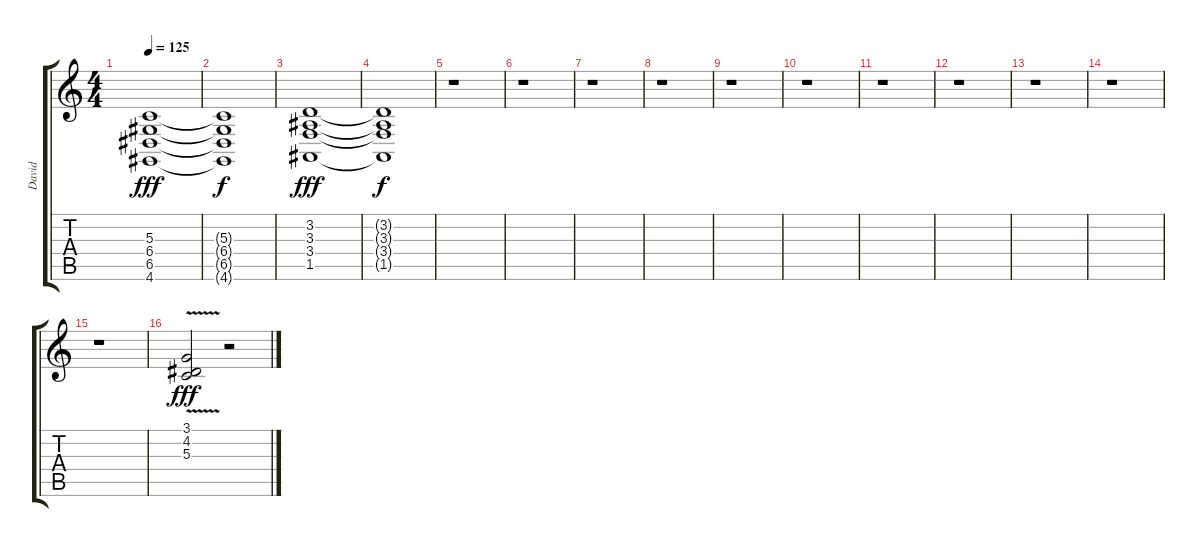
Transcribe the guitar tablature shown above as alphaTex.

\track ("David" "David") {instrument acousticgrandpiano}
\staff {score tabs}
\tuning (E4 B3 G3 D3 A2 E2) {hide}
\ts (4 4)
\tempo 125
\clef g2
\ks c
(5.3 6.4 6.5 4.6).1{dy fff} |
(5.3{t} 6.4{t} 6.5{t} 4.6{t}).1{dy f} |
(3.2 3.3 3.4 1.5).1{dy fff} |
(3.2{t} 3.3{t} 3.4{t} 1.5{t}).1{dy f} |
r.1 |
r.1 |
r.1 |
r.1 |
r.1 |
r.1 |
r.1 |
r.1 |
r.1 |
r.1 |
r.1 |
(3.1 4.2 5.3{v}).2{dy fff instrument stringensemble2} r.2
